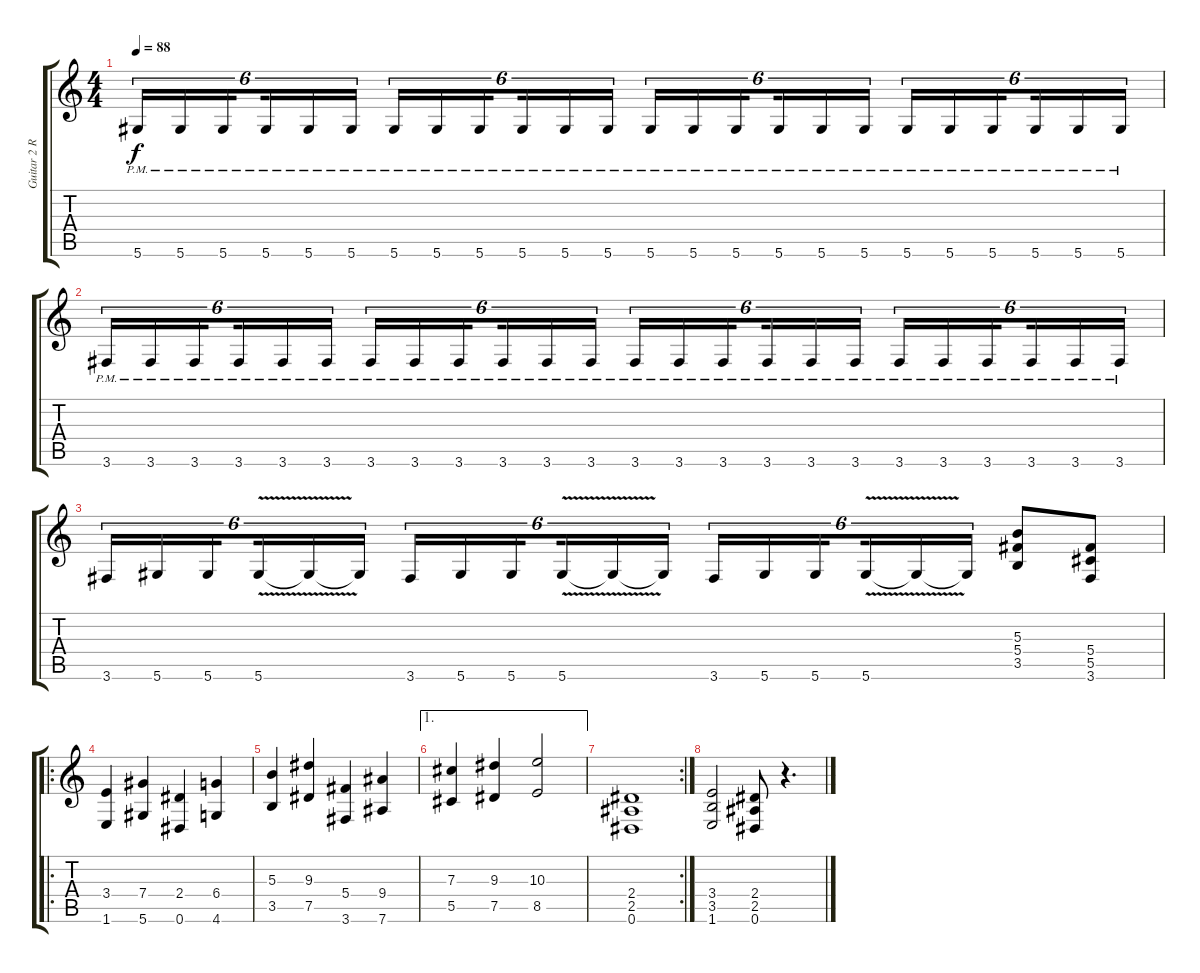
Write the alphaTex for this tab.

\track ("Guitar 2 Rythmic" "Guitar 2 R") {instrument overdrivenguitar}
\staff {score tabs}
\tuning (Eb4 Bb3 Gb3 Db3 Ab2 Eb2) {hide}
\ts (4 4)
\tempo 88
\clef g2
\ks c
5.6{pm}.16{tu (6 4) dy f} 5.6{pm}.16{tu (6 4)} 5.6{pm}.16{tu (6 4) beam splitsecondary} 5.6{pm}.16{tu (6 4)} 5.6{pm}.16{tu (6 4)} 5.6{pm}.16{tu (6 4)} 5.6{pm}.16{tu (6 4)} 5.6{pm}.16{tu (6 4)} 5.6{pm}.16{tu (6 4) beam splitsecondary} 5.6{pm}.16{tu (6 4)} 5.6{pm}.16{tu (6 4)} 5.6{pm}.16{tu (6 4)} 5.6{pm}.16{tu (6 4)} 5.6{pm}.16{tu (6 4)} 5.6{pm}.16{tu (6 4) beam splitsecondary} 5.6{pm}.16{tu (6 4)} 5.6{pm}.16{tu (6 4)} 5.6{pm}.16{tu (6 4)} 5.6{pm}.16{tu (6 4)} 5.6{pm}.16{tu (6 4)} 5.6{pm}.16{tu (6 4) beam splitsecondary} 5.6{pm}.16{tu (6 4)} 5.6{pm}.16{tu (6 4)} 5.6{pm}.16{tu (6 4)} |
3.6{pm}.16{tu (6 4)} 3.6{pm}.16{tu (6 4)} 3.6{pm}.16{tu (6 4) beam splitsecondary} 3.6{pm}.16{tu (6 4)} 3.6{pm}.16{tu (6 4)} 3.6{pm}.16{tu (6 4)} 3.6{pm}.16{tu (6 4)} 3.6{pm}.16{tu (6 4)} 3.6{pm}.16{tu (6 4) beam splitsecondary} 3.6{pm}.16{tu (6 4)} 3.6{pm}.16{tu (6 4)} 3.6{pm}.16{tu (6 4)} 3.6{pm}.16{tu (6 4)} 3.6{pm}.16{tu (6 4)} 3.6{pm}.16{tu (6 4) beam splitsecondary} 3.6{pm}.16{tu (6 4)} 3.6{pm}.16{tu (6 4)} 3.6{pm}.16{tu (6 4)} 3.6{pm}.16{tu (6 4)} 3.6{pm}.16{tu (6 4)} 3.6{pm}.16{tu (6 4) beam splitsecondary} 3.6{pm}.16{tu (6 4)} 3.6{pm}.16{tu (6 4)} 3.6{pm}.16{tu (6 4)} |
3.6.16{tu (6 4)} 5.6.16{tu (6 4)} 5.6.16{tu (6 4) beam splitsecondary} 5.6{v}.16{tu (6 4)} 5.6{t}.16{tu (6 4)} 5.6{t}.16{tu (6 4)} 3.6.16{tu (6 4)} 5.6.16{tu (6 4)} 5.6.16{tu (6 4) beam splitsecondary} 5.6{v}.16{tu (6 4)} 5.6{t}.16{tu (6 4)} 5.6{t}.16{tu (6 4)} 3.6.16{tu (6 4)} 5.6.16{tu (6 4)} 5.6.16{tu (6 4) beam splitsecondary} 5.6{v}.16{tu (6 4)} 5.6{t}.16{tu (6 4)} 5.6{t}.16{tu (6 4)} (5.3 5.4 3.5).8 (5.4 5.5 3.6).8 |
\ro
(3.4 1.6).4 (7.4 5.6).4 (2.4 0.6).4 (6.4 4.6).4 |
(5.3 3.5).4 (9.3 7.5).4 (5.4 3.6).4 (9.4 7.6).4 |
\ae 1
(7.3 5.5).4 (9.3 7.5).4 (10.3 8.5).2 |
\rc 2
(2.4 2.5 0.6).1 |
(3.4 3.5 1.6).2 (2.4 2.5 0.6).8 r.4{d}
